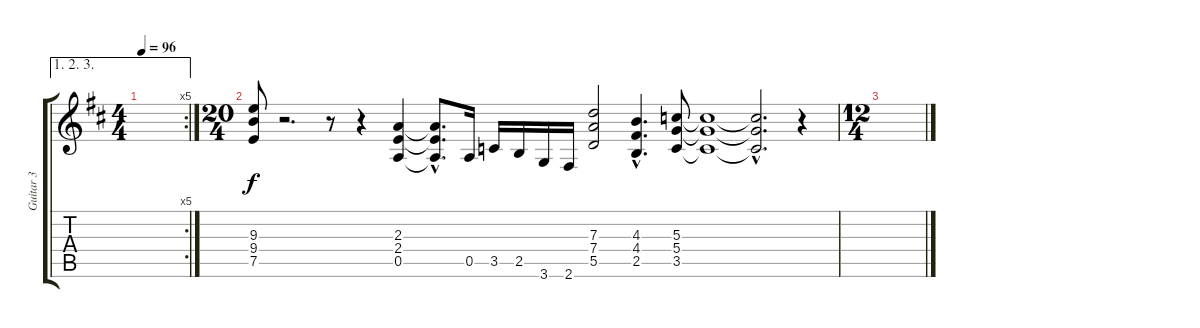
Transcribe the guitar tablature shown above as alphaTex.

\track ("Guitar 3" "Guitar 3") {instrument overdrivenguitar}
\staff {score tabs}
\tuning (E4 B3 G3 D3 A2 E2) {hide}
\ae (1 2 3)
\rc 5
\ts (4 4)
\tempo 96
\clef g2
\ks d
|
\ts (20 4)
(9.3 9.4 7.5).8 r.2{d} r.8 r.4 (2.3 2.4 0.5).4 (2.3{hac t} 2.4{hac t} 0.5{hac t}).8{d} 0.5.16 3.5.16 2.5.16 3.6.16 2.6.16 (7.3 7.4 5.5).2 (4.3{hac} 4.4{hac} 2.5{hac}).4{d} (5.3 5.4 3.5).8 (5.3{t} 5.4{t} 3.5{t}).1 (5.3{hac t} 5.4{hac t} 3.5{hac t}).2{d} r.4 |
\ts (12 4)
